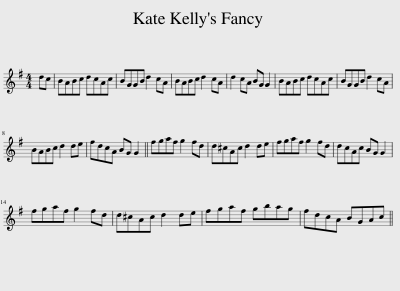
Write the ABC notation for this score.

X:1
L:1/8
M:4/4
I:linebreak $
K:G
V:1 treble
V:1
 dc | BABc dcAc | BGGB d2 cA | BABc d2 cA | d2 cA BG G2 | %5
 BABc dcAc | BGGB d2 cA |$ BABc d2 de | fdcA BG G2 || fgaf g2 fd | %10
 d^cAc d2 de | fgaf g2 fd | dcAc BG G2 |$ fgaf g2 fd | d^cAc d2 de | %15
 fgaf gbag | fdcA BGAc || %17
